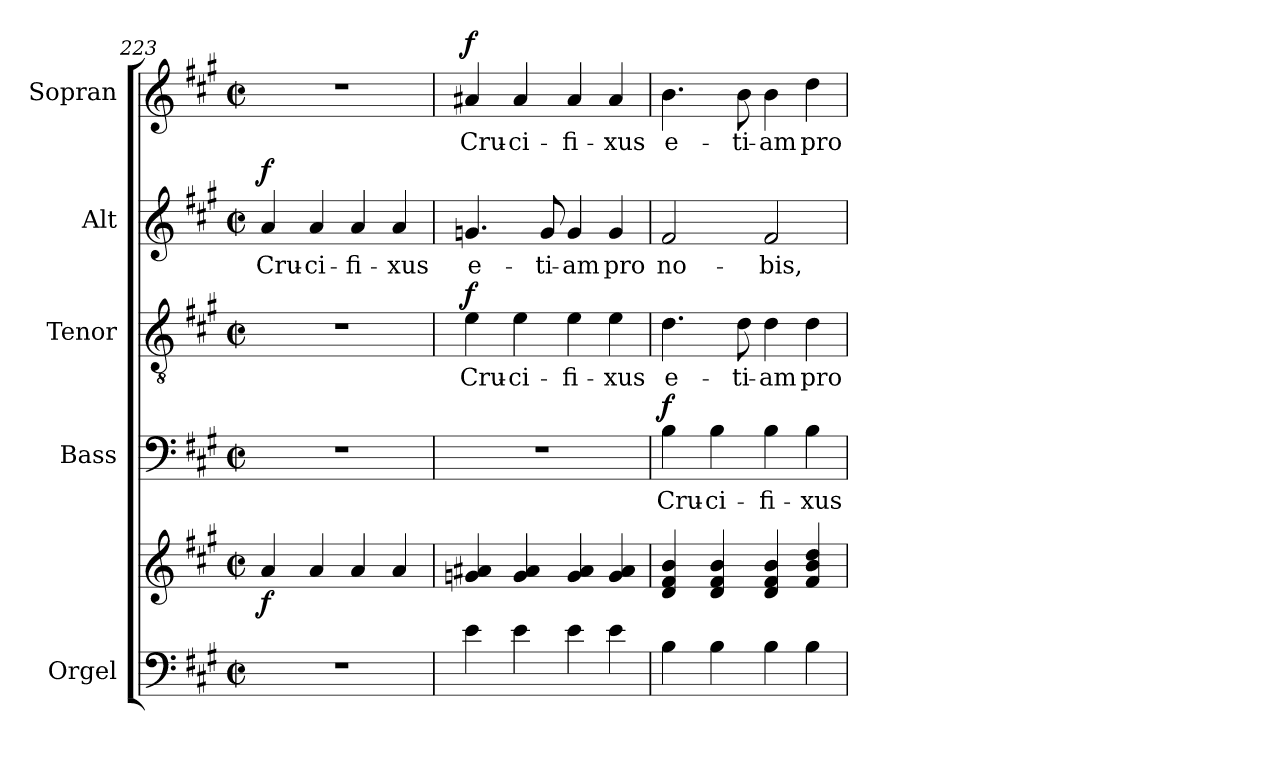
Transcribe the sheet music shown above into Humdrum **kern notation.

**kern	**kern	**dynam	**kern	**text	**dynam	**kern	**text	**dynam	**kern	**text	**dynam	**kern	**text	**dynam
*part5	*part5	*part5	*part4	*part4	*part4	*part3	*part3	*part3	*part2	*part2	*part2	*part1	*part1	*part1
*staff6	*staff5	*staff5/6	*staff4	*staff4	*staff4	*staff3	*staff3	*staff3	*staff2	*staff2	*staff2	*staff1	*staff1	*staff1
*I"Orgel	*	*	*I"Bass	*	*	*I"Tenor	*	*	*I"Alt	*	*	*I"Sopran	*	*
*I'Org.	*	*	*I'B.	*	*	*I'T.	*	*	*I'A.	*	*	*I'S.	*	*
*clefF4	*clefG2	*	*clefF4	*	*	*clefGv2	*	*	*clefG2	*	*	*clefG2	*	*
*k[f#c#g#]	*k[f#c#g#]	*	*k[f#c#g#]	*	*	*k[f#c#g#]	*	*	*k[f#c#g#]	*	*	*k[f#c#g#]	*	*
*A:	*A:	*	*A:	*	*	*A:	*	*	*A:	*	*	*A:	*	*
*M2/2	*M2/2	*	*M2/2	*	*	*M2/2	*	*	*M2/2	*	*	*M2/2	*	*
*met(c|)	*met(c|)	*	*met(c|)	*	*	*met(c|)	*	*	*met(c|)	*	*	*met(c|)	*	*
=223	=223	=223	=223	=223	=223	=223	=223	=223	=223	=223	=223	=223	=223	=223
!	!	!LO:DY:b	!	!	!	!	!	!	!	!LO:LY:b	!LO:DY:a	!	!	!
1r	4a/	f	1r	.	.	1r	.	.	4a/	Cru-	f	1r	.	.
!	!	!	!	!	!	!	!	!	!	!LO:LY:b	!	!	!	!
.	4a/	.	.	.	.	.	.	.	4a/	-ci-	.	.	.	.
!	!	!	!	!	!	!	!	!	!	!LO:LY:b	!	!	!	!
.	4a/	.	.	.	.	.	.	.	4a/	-fi-	.	.	.	.
!	!	!	!	!	!	!	!	!	!	!LO:LY:b	!	!	!	!
.	4a/	.	.	.	.	.	.	.	4a/	-xus	.	.	.	.
=224	=224	=224	=224	=224	=224	=224	=224	=224	=224	=224	=224	=224	=224	=224
!	!	!	!	!	!	!	!LO:LY:b	!LO:DY:a	!	!LO:LY:b	!	!	!LO:LY:b	!LO:DY:a
4e\	4gn/ 4a#X/	.	1r	.	.	4e\	Cru-	f	4.gn/	e-	.	4a#X/	Cru-	f
!	!	!	!	!	!	!	!LO:LY:b	!	!	!	!	!	!LO:LY:b	!
4e\	4g/ 4a#/	.	.	.	.	4e\	-ci-	.	.	.	.	4a#/	-ci-	.
!	!	!	!	!	!	!	!	!	!	!LO:LY:b	!	!	!	!
.	.	.	.	.	.	.	.	.	8g/	-ti-	.	.	.	.
!	!	!	!	!	!	!	!LO:LY:b	!	!	!LO:LY:b	!	!	!LO:LY:b	!
4e\	4g/ 4a#/	.	.	.	.	4e\	-fi-	.	4g/	-am	.	4a#/	-fi-	.
!	!	!	!	!	!	!	!LO:LY:b	!	!	!LO:LY:b	!	!	!LO:LY:b	!
4e\	4g/ 4a#/	.	.	.	.	4e\	-xus	.	4g/	pro	.	4a#/	-xus	.
=225	=225	=225	=225	=225	=225	=225	=225	=225	=225	=225	=225	=225	=225	=225
!	!	!	!	!LO:LY:b	!LO:DY:a	!	!LO:LY:b	!	!	!LO:LY:b	!	!	!LO:LY:b	!
4B\	4d/ 4f#/ 4b/	.	4B\	Cru-	f	4.d\	e-	.	2f#/	no-	.	4.b\	e-	.
!	!	!	!	!LO:LY:b	!	!	!	!	!	!	!	!	!	!
4B\	4d/ 4f#/ 4b/	.	4B\	-ci-	.	.	.	.	.	.	.	.	.	.
!	!	!	!	!	!	!	!LO:LY:b	!	!	!	!	!	!LO:LY:b	!
.	.	.	.	.	.	8d\	-ti-	.	.	.	.	8b\	-ti-	.
!	!	!	!	!LO:LY:b	!	!	!LO:LY:b	!	!	!LO:LY:b	!	!	!LO:LY:b	!
4B\	4d/ 4f#/ 4b/	.	4B\	-fi-	.	4d\	-am	.	2f#/	-bis,	.	4b\	-am	.
!	!	!	!	!LO:LY:b	!	!	!LO:LY:b	!	!	!	!	!	!LO:LY:b	!
4B\	4f#/ 4b/ 4dd/	.	4B\	-xus	.	4d\	pro	.	.	.	.	4dd\	pro	.
=	=	=	=	=	=	=	=	=	=	=	=	=	=	=
*-	*-	*-	*-	*-	*-	*-	*-	*-	*-	*-	*-	*-	*-	*-
